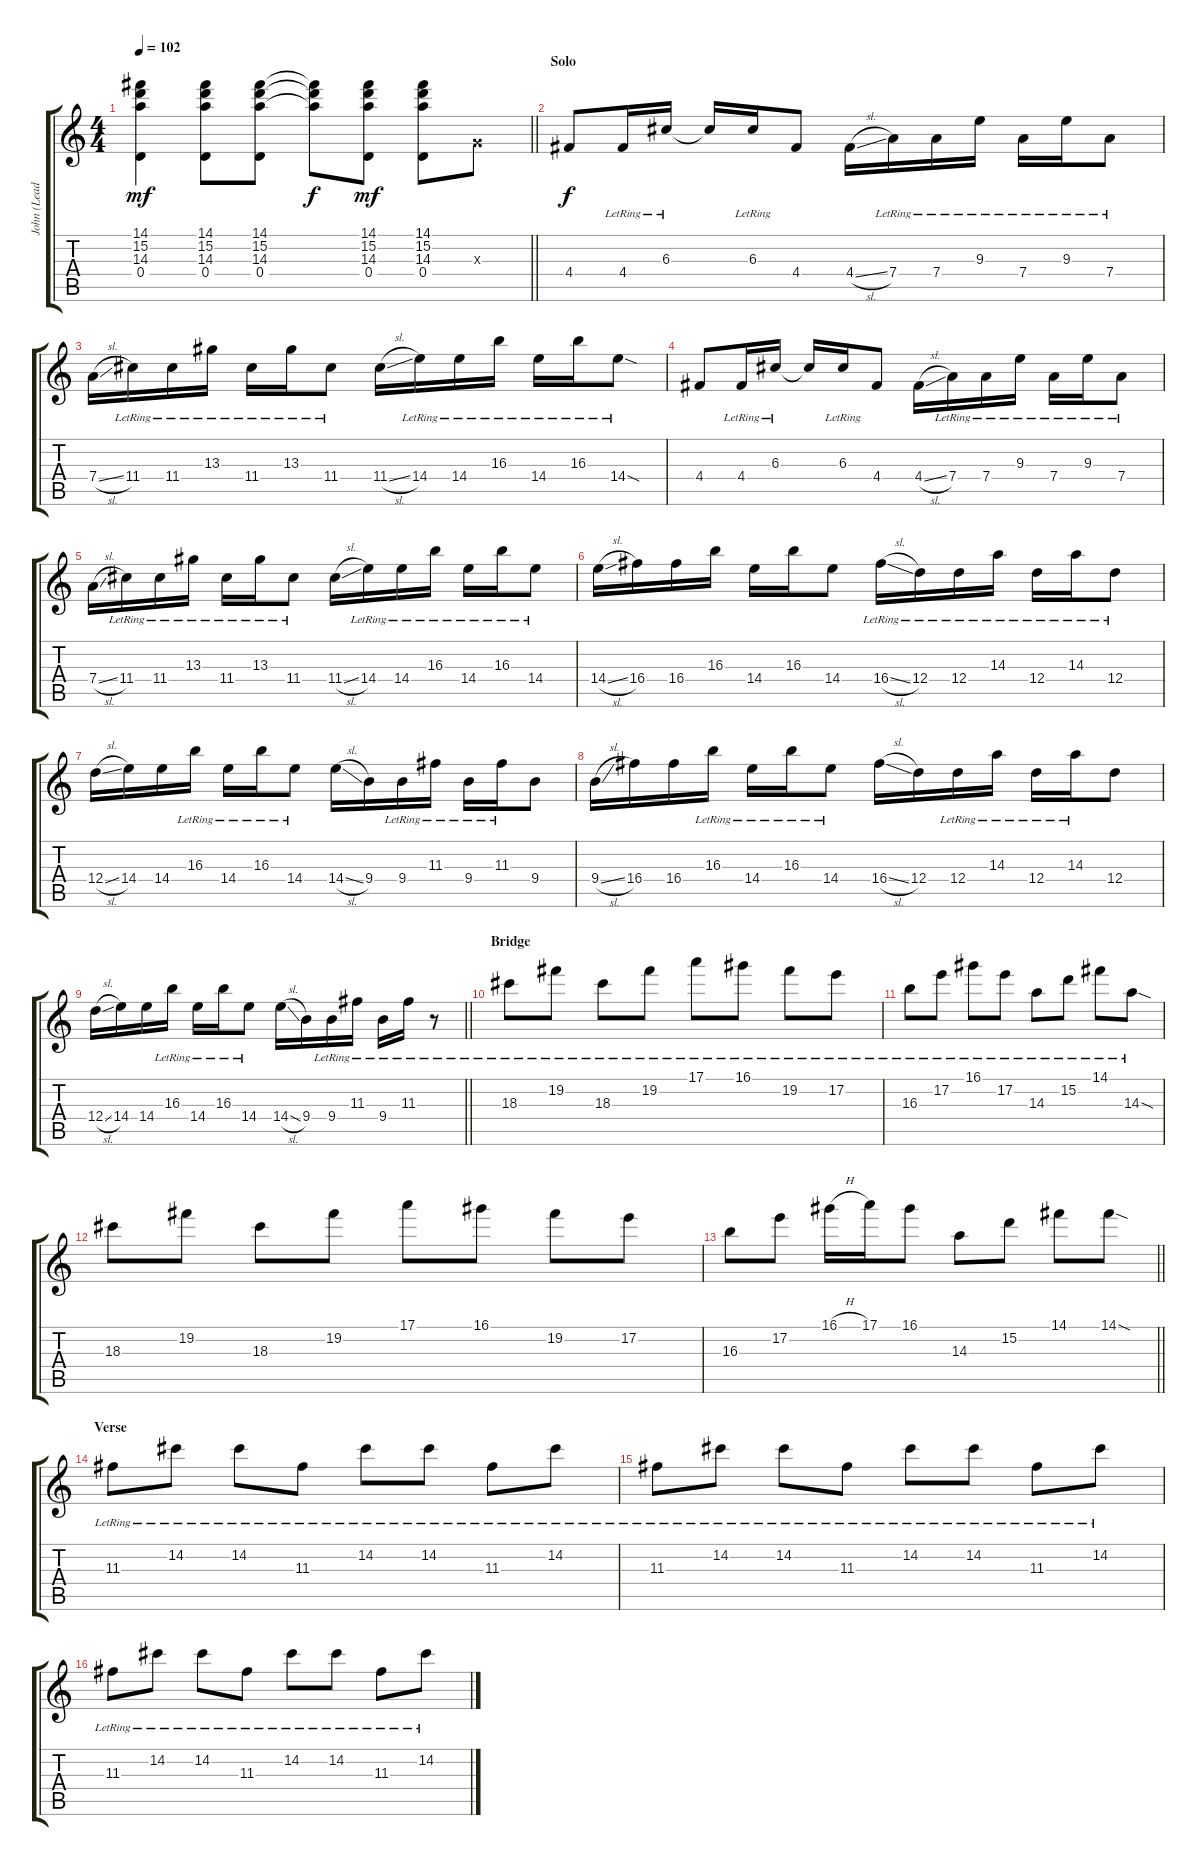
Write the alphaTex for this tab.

\track ("John (Lead)" "John (Lead") {instrument distortionguitar}
\staff {score tabs}
\tuning (E4 B3 G3 D3 A2 E2) {hide}
\ts (4 4)
\tempo 102
\clef g2
\barLineRight lightlight
\ks c
(14.1 15.2 14.3 0.4).4{dy mf} (14.1 15.2 14.3 0.4).8 (14.1 15.2 14.3 0.4).8 (14.1{t} 15.2{t} 14.3{t}).8{dy f} (14.1 15.2 14.3 0.4).8{dy mf} (14.1 15.2 14.3 0.4).8 0.3{x}.8 |
\section ("" "Solo")
4.4.8{dy f volume 11} 4.4{lr}.16 6.3{lr}.16 6.3{t}.16 6.3{lr}.16 4.4.8 4.4{sl}.16 7.4{lr}.16 7.4{lr}.16 9.3{lr}.16 7.4{lr}.16 9.3{lr}.16 7.4{lr}.8 |
7.4{sl}.16 11.4{lr}.16 11.4{lr}.16 13.3{lr}.16 11.4{lr}.16 13.3{lr}.16 11.4{lr}.8 11.4{sl}.16 14.4{lr}.16 14.4{lr}.16 16.3{lr}.16 14.4{lr}.16 16.3{lr}.16 14.4{sod lr}.8 |
4.4.8 4.4{lr}.16 6.3{lr}.16 6.3{t}.16 6.3{lr}.16 4.4.8 4.4{sl}.16 7.4{lr}.16 7.4{lr}.16 9.3{lr}.16 7.4{lr}.16 9.3{lr}.16 7.4{lr}.8 |
7.4{sl}.16 11.4{lr}.16 11.4{lr}.16 13.3{lr}.16 11.4{lr}.16 13.3{lr}.16 11.4{lr}.8 11.4{sl}.16 14.4{lr}.16 14.4{lr}.16 16.3{lr}.16 14.4{lr}.16 16.3{lr}.16 14.4{lr}.8 |
14.4{sl}.16 16.4.16 16.4.16 16.3.16 14.4.16 16.3.16 14.4.8 16.4{sl lr}.16 12.4{lr}.16 12.4{lr}.16 14.3{lr}.16 12.4{lr}.16 14.3{lr}.16 12.4{lr}.8 |
12.4{sl}.16 14.4.16 14.4.16 16.3{lr}.16 14.4{lr}.16 16.3{lr}.16 14.4{lr}.8 14.4{sl}.16 9.4.16 9.4{lr}.16 11.3{lr}.16 9.4{lr}.16 11.3{lr}.16 9.4.8 |
9.4{sl}.16 16.4.16 16.4.16 16.3{lr}.16 14.4{lr}.16 16.3{lr}.16 14.4{lr}.8 16.4{sl}.16 12.4.16 12.4{lr}.16 14.3{lr}.16 12.4{lr}.16 14.3{lr}.16 12.4.8 |
\barLineRight lightlight
12.4{sl}.16 14.4.16 14.4.16 16.3{lr}.16 14.4{lr}.16 16.3{lr}.16 14.4{lr}.8 14.4{sl}.16 9.4.16 9.4{lr}.16 11.3{lr}.16 9.4{lr}.16 11.3{lr}.16 r.8 |
\section ("" "Bridge")
18.3{lr}.8 19.2{lr}.8 18.3{lr}.8 19.2{lr}.8 17.1{lr}.8 16.1{lr}.8 19.2{lr}.8 17.2{lr}.8 |
16.3{lr}.8 17.2{lr}.8 16.1{lr}.8 17.2{lr}.8 14.3{lr}.8 15.2{lr}.8 14.1{lr}.8 14.3{sod lr}.8 |
18.3.8 19.2.8 18.3.8 19.2.8 17.1.8 16.1.8 19.2.8 17.2.8 |
\barLineRight lightlight
16.3.8 17.2.8 16.1{h}.16 17.1.16 16.1.8 14.3.8 15.2.8 14.1.8 14.1{sod}.8 |
\section ("" "Verse")
11.3{lr}.8{volume 15} 14.2{lr}.8 14.2{lr}.8 11.3{lr}.8 14.2{lr}.8 14.2{lr}.8 11.3{lr}.8 14.2{lr}.8 |
11.3{lr}.8 14.2{lr}.8 14.2{lr}.8 11.3{lr}.8 14.2{lr}.8 14.2{lr}.8 11.3{lr}.8 14.2{lr}.8 |
11.3{lr}.8 14.2{lr}.8 14.2{lr}.8 11.3{lr}.8 14.2{lr}.8 14.2{lr}.8 11.3{lr}.8 14.2{lr}.8
